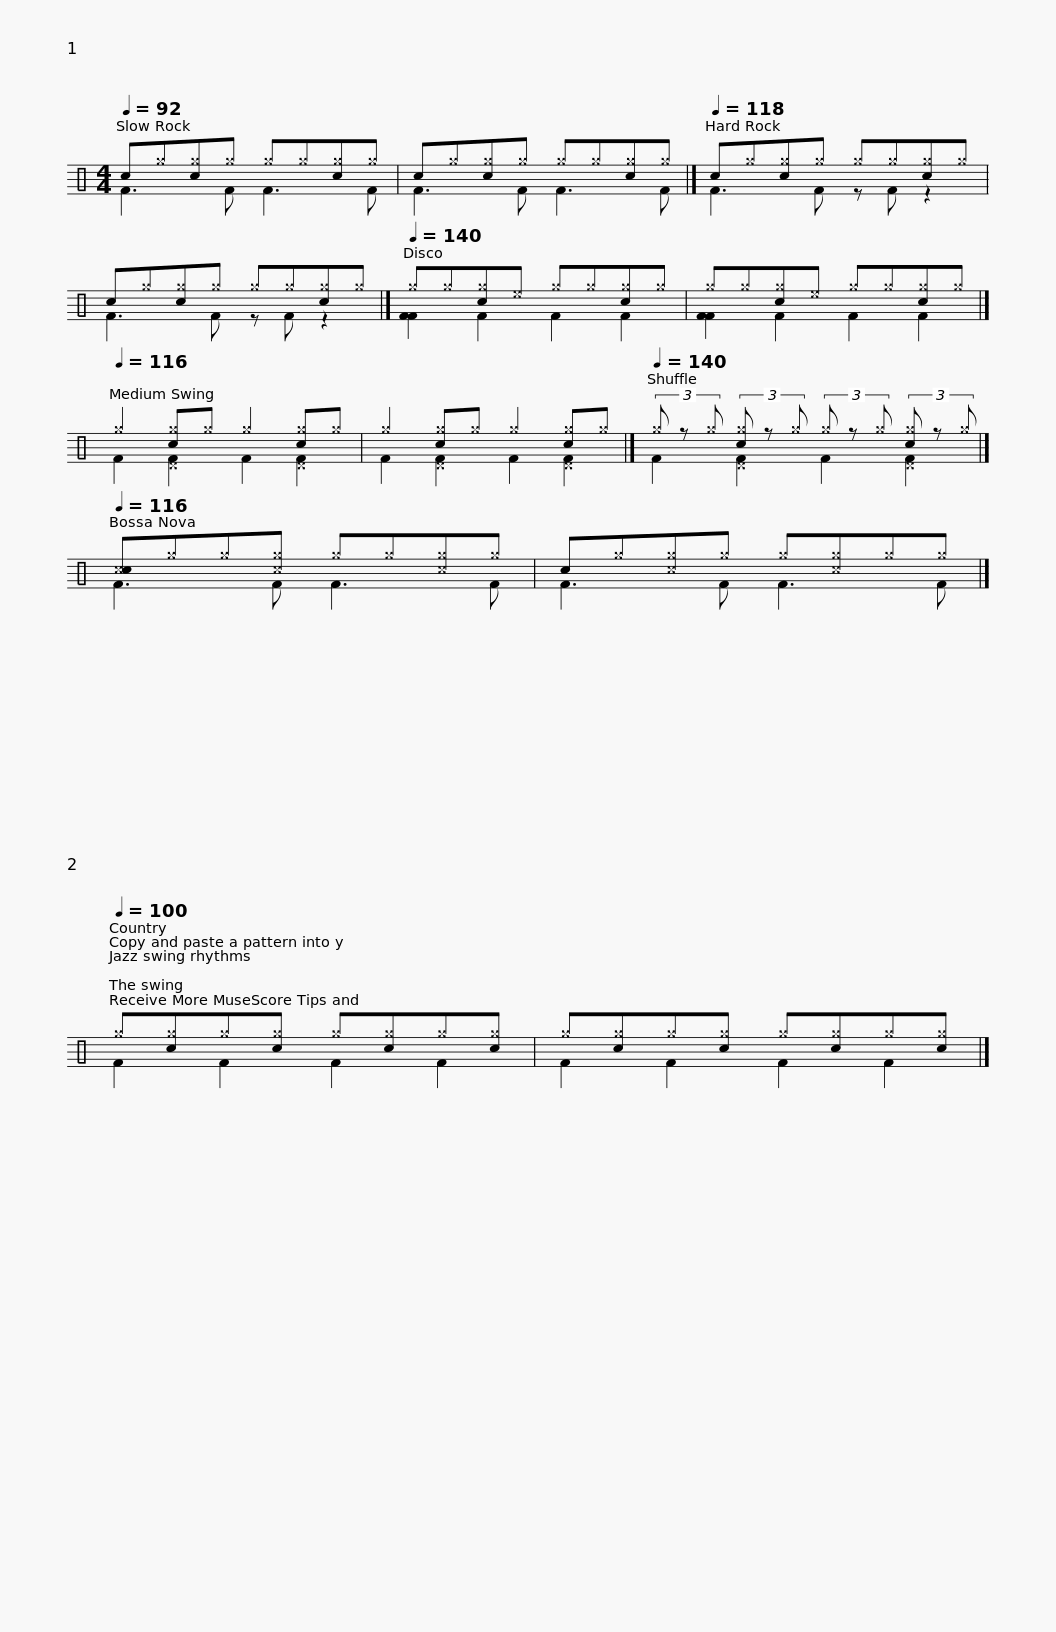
X:1
%%score ( 1 2 )
L:1/8
Q:1/4=92
M:4/4
I:linebreak $
K:C
V:1 perc
K:none
V:2 perc
K:none
V:1
 c^g[c^g]^g ^g^g[c^g]^g | c^g[c^g]^g ^g^g[c^g]^g |][Q:1/4=118] c^g[c^g]^g ^g^g[c^g]^g | c^g[c^g]^g ^g^g[c^g]^g |]$[Q:1/4=140] ^g^g[c^g]^e ^g^g[c^g]^g | %5
 ^g^g[c^g]^e ^g^g[c^g]^g |][Q:1/4=116] ^g2 [c^g]^g ^g2 [c^g]^g | ^g2 [c^g]^g ^g2 [c^g]^g |]$[Q:1/4=140] (3^g z ^g (3[c^g] z ^g (3^g z ^g (3[c^g] z ^g |][Q:1/4=116] [^cc]^g^g[^c^g] ^g^g[^c^g]^g | %10
 c^g[^c^g]^g ^g[^c^g]^g^g |]$[Q:1/4=100] ^g[c^g]^g[c^g] ^g[c^g]^g[c^g] | ^g[c^g]^g[c^g] ^g[c^g]^g[c^g] |] %13
V:2
 F3 F F3 F | F3 F F3 F |] F3 F z F z2 | F3 F z F z2 |]$ [FF]2 F2 F2 F2 | %5
 [FF]2 F2 F2 F2 |] F2 [^DF]2 F2 [^DF]2 | F2 [^DF]2 F2 [^DF]2 |]$ F2 [^DF]2 F2 [^DF]2 |] F3 F F3 F | %10
 F3 F F3 F |]$ F2 F2 F2 F2 | F2 F2 F2 F2 |] %13
